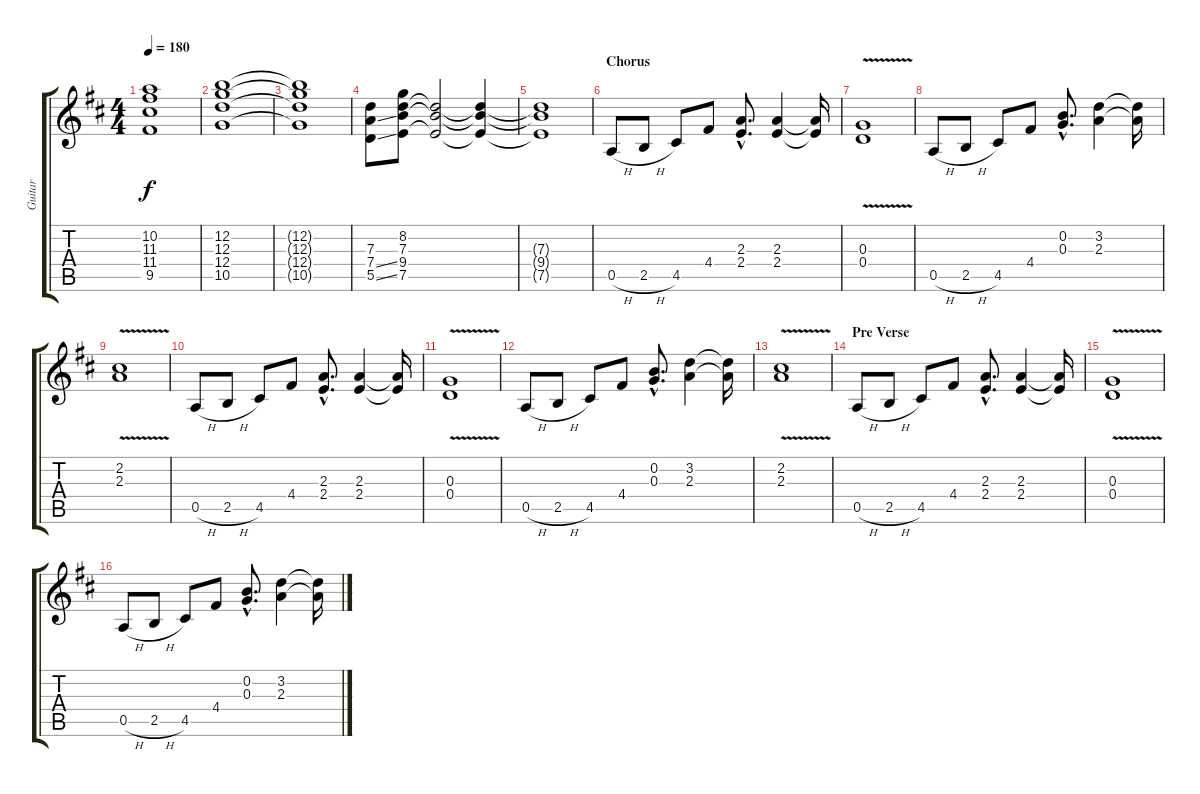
\track ("Guitar" "Guitar") {instrument overdrivenguitar}
\staff {score tabs}
\tuning (E4 B3 G3 D3 A2 E2) {hide}
\ts (4 4)
\tempo 180
\clef g2
\ks d
(10.2{t} 11.3{t} 11.4{t} 9.5{t}).1{dy f} |
(12.2 12.3 12.4 10.5).1 |
(12.2{t} 12.3{t} 12.4{t} 10.5{t}).1 |
(7.3 7.4{ss} 5.5{ss}).8 (8.2 7.3 9.4 7.5).8 (7.3{t} 9.4{t} 7.5{t}).2 (7.3{t} 9.4{t} 7.5{t}).4 |
(7.3{t} 9.4{t} 7.5{t}).1 |
\section ("" "Chorus")
0.5{h}.8 2.5{h}.8 4.5.8 4.4.8 (2.3{hac} 2.4{hac}).8{d} (2.3 2.4).4 (2.3{t} 2.4{t}).16 |
(0.3 0.4{v}).1 |
0.5{h}.8 2.5{h}.8 4.5.8 4.4.8 (0.2{hac} 0.3{hac}).8{d} (3.2 2.3).4 (3.2{t} 2.3{t}).16 |
(2.2 2.3{v}).1 |
0.5{h}.8 2.5{h}.8 4.5.8 4.4.8 (2.3{hac} 2.4{hac}).8{d} (2.3 2.4).4 (2.3{t} 2.4{t}).16 |
(0.3 0.4{v}).1 |
0.5{h}.8 2.5{h}.8 4.5.8 4.4.8 (0.2{hac} 0.3{hac}).8{d} (3.2 2.3).4 (3.2{t} 2.3{t}).16 |
(2.2 2.3{v}).1 |
\section ("" "Pre Verse")
0.5{h}.8 2.5{h}.8 4.5.8 4.4.8 (2.3{hac} 2.4{hac}).8{d} (2.3 2.4).4 (2.3{t} 2.4{t}).16 |
(0.3 0.4{v}).1 |
0.5{h}.8 2.5{h}.8 4.5.8 4.4.8 (0.2{hac} 0.3{hac}).8{d} (3.2 2.3).4 (3.2{t} 2.3{t}).16
